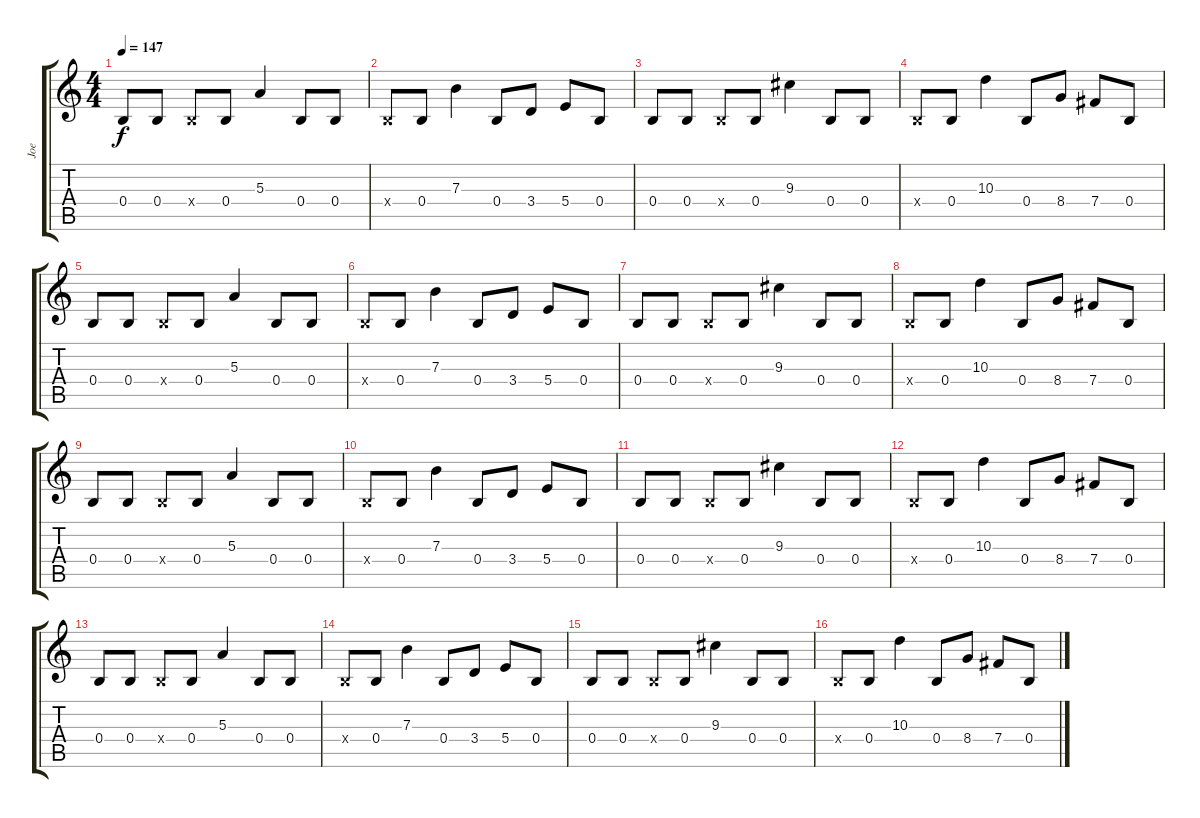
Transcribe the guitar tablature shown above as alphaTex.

\track ("Joe" "Joe") {instrument electricguitarjazz}
\staff {score tabs}
\tuning (Db4 Ab3 E3 B2 Gb2 B1) {hide}
\ts (4 4)
\tempo 147
\clef g2
\ks c
0.4.8{dy f instrument distortionguitar} 0.4.8 0.4{x}.8 0.4.8 5.3.4 0.4.8 0.4.8 |
0.4{x}.8 0.4.8 7.3.4 0.4.8 3.4.8 5.4.8 0.4.8 |
0.4.8 0.4.8 0.4{x}.8 0.4.8 9.3.4 0.4.8 0.4.8 |
0.4{x}.8 0.4.8 10.3.4 0.4.8 8.4.8 7.4.8 0.4.8 |
0.4.8 0.4.8 0.4{x}.8 0.4.8 5.3.4 0.4.8 0.4.8 |
0.4{x}.8 0.4.8 7.3.4 0.4.8 3.4.8 5.4.8 0.4.8 |
0.4.8 0.4.8 0.4{x}.8 0.4.8 9.3.4 0.4.8 0.4.8 |
0.4{x}.8 0.4.8 10.3.4 0.4.8 8.4.8 7.4.8 0.4.8 |
0.4.8{instrument distortionguitar} 0.4.8 0.4{x}.8 0.4.8 5.3.4 0.4.8 0.4.8 |
0.4{x}.8 0.4.8 7.3.4 0.4.8 3.4.8 5.4.8 0.4.8 |
0.4.8 0.4.8 0.4{x}.8 0.4.8 9.3.4 0.4.8 0.4.8 |
0.4{x}.8 0.4.8 10.3.4 0.4.8 8.4.8 7.4.8 0.4.8 |
0.4.8 0.4.8 0.4{x}.8 0.4.8 5.3.4 0.4.8 0.4.8 |
0.4{x}.8 0.4.8 7.3.4 0.4.8 3.4.8 5.4.8 0.4.8 |
0.4.8 0.4.8 0.4{x}.8 0.4.8 9.3.4 0.4.8 0.4.8 |
0.4{x}.8 0.4.8 10.3.4 0.4.8 8.4.8 7.4.8 0.4.8
